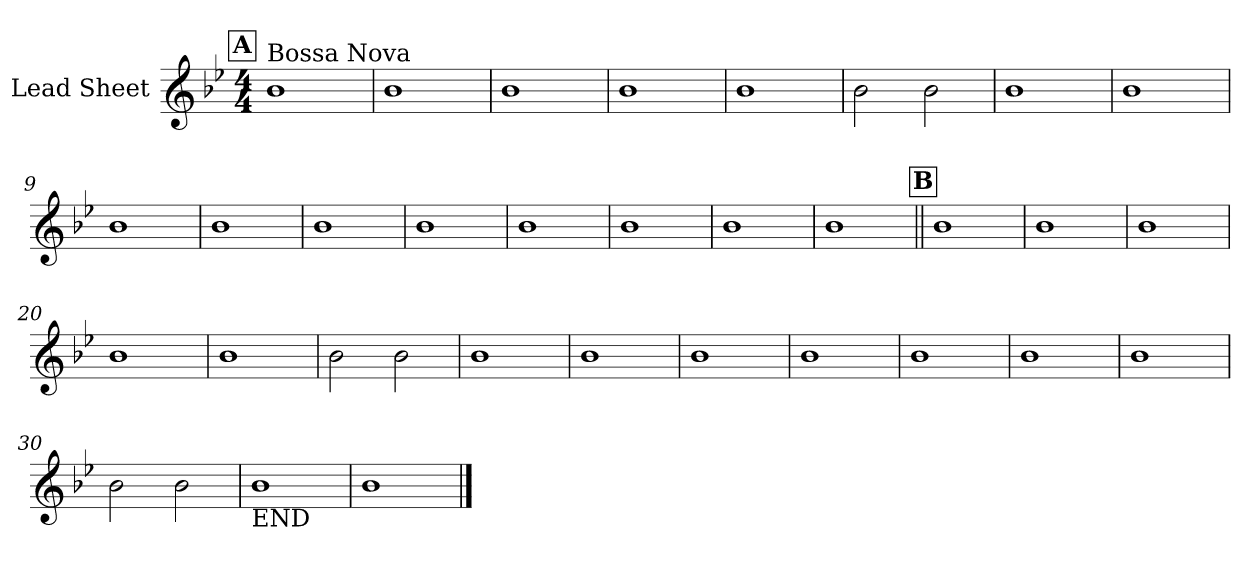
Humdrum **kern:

**kern
*part1
*staff1
*I"Lead Sheet
*clefG2
*k[b-e-]
*g:
*M4/4
!!LO:REH:place=s1:a:fs=14:t=A
=1
!LO:TX:a:t=Bossa Nova
1b-
=2
1b-
=3
1b-
=4
1b-
!!LO:LB:g=z
=5
1b-
=6
2b-\
2b-\
=7
1b-
=8
1b-
!!LO:LB:g=z
=9
1b-
=10
1b-
=11
1b-
=12
1b-
!!LO:LB:g=z
=13
1b-
=14
1b-
=15
1b-
=16
1b-
!!LO:LB:g=z
!!LO:REH:place=s1:a:fs=14:t=B
=17||
1b-
=18
1b-
=19
1b-
=20
1b-
!!LO:LB:g=z
=21
1b-
=22
2b-\
2b-\
=23
1b-
=24
1b-
!!LO:LB:g=z
=25
1b-
=26
1b-
=27
1b-
=28
1b-
!!LO:LB:g=z
=29
1b-
=30
2b-\
2b-\
=31
!LO:TX:b:t=END
1b-
=32
1b-
==
*-
